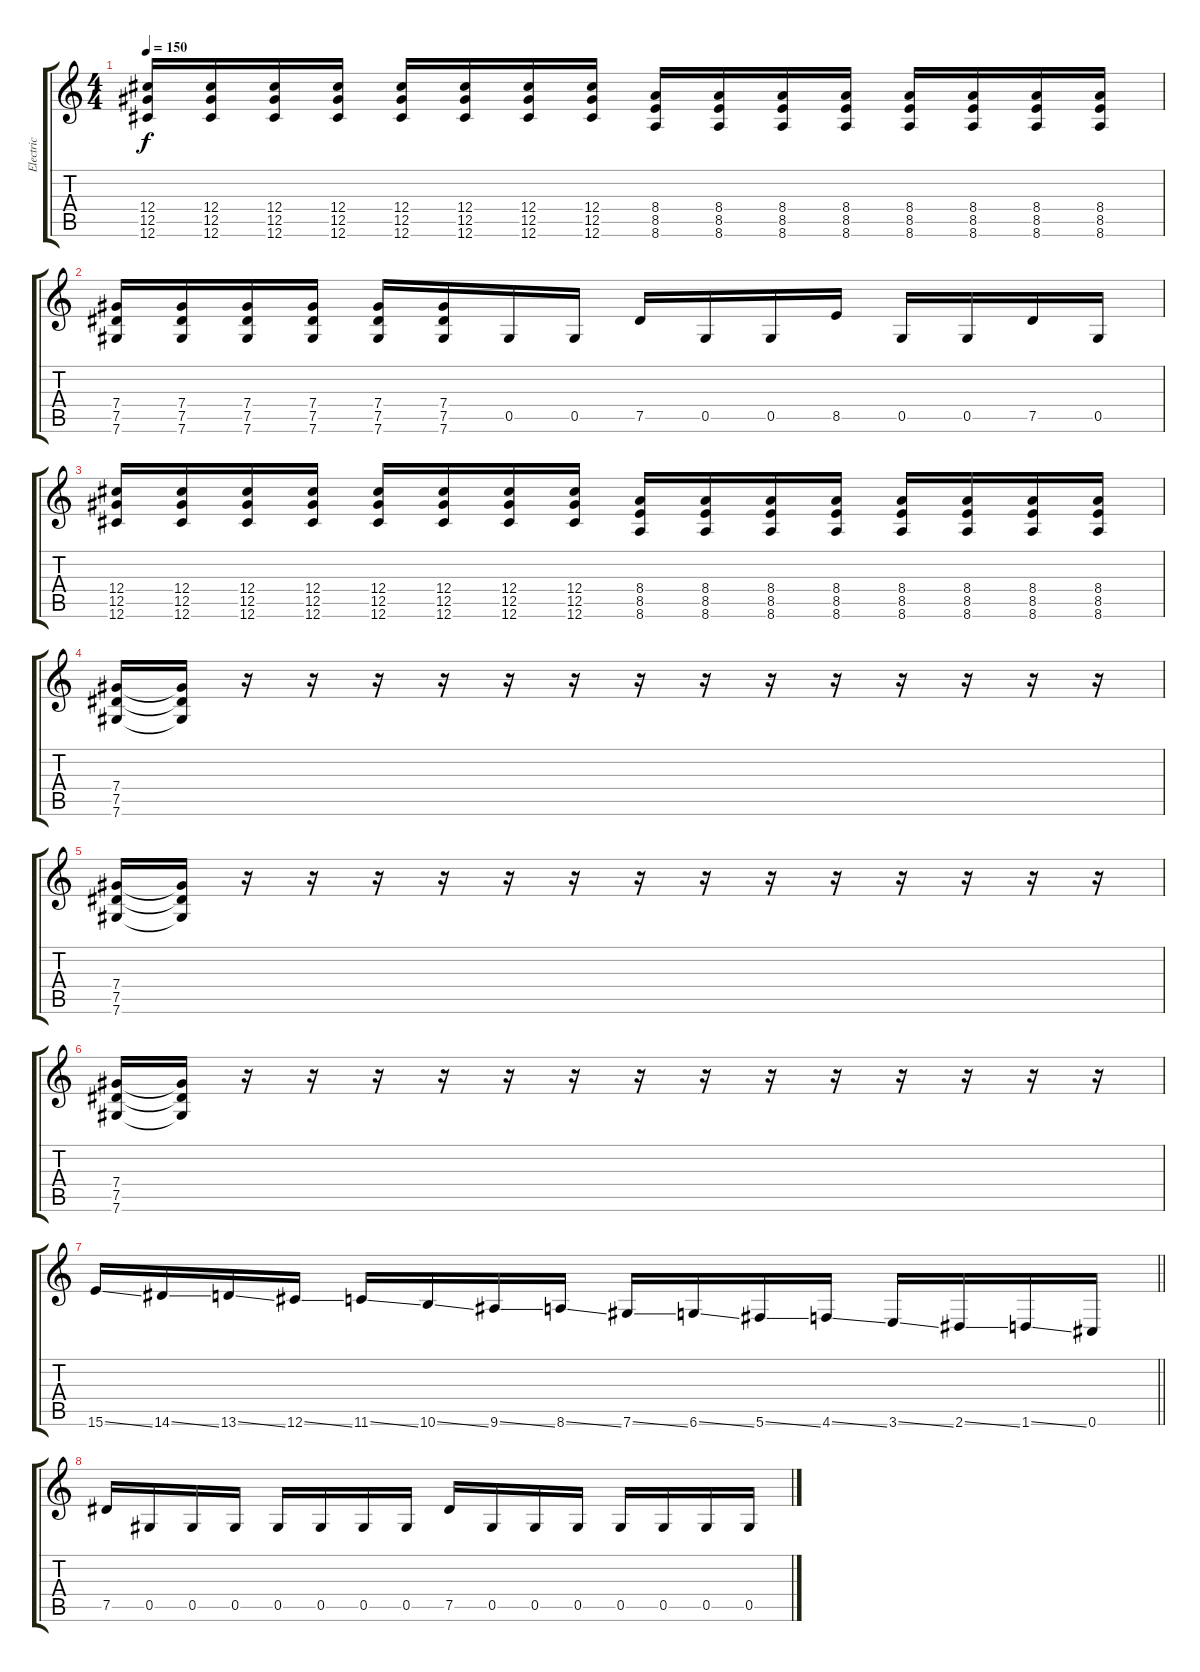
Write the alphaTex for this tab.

\track ("Electric" "Electric") {instrument distortionguitar}
\staff {score tabs}
\tuning (Eb4 Bb3 Gb3 Db3 Ab2 Db2) {hide}
\ts (4 4)
\tempo 150
\clef g2
\ks c
(12.4 12.5 12.6).16{dy f} (12.4 12.5 12.6).16 (12.4 12.5 12.6).16 (12.4 12.5 12.6).16 (12.4 12.5 12.6).16 (12.4 12.5 12.6).16 (12.4 12.5 12.6).16 (12.4 12.5 12.6).16 (8.4 8.5 8.6).16 (8.4 8.5 8.6).16 (8.4 8.5 8.6).16 (8.4 8.5 8.6).16 (8.4 8.5 8.6).16 (8.4 8.5 8.6).16 (8.4 8.5 8.6).16 (8.4 8.5 8.6).16 |
(7.4 7.5 7.6).16 (7.4 7.5 7.6).16 (7.4 7.5 7.6).16 (7.4 7.5 7.6).16 (7.4 7.5 7.6).16 (7.4 7.5 7.6).16 0.5.16 0.5.16 7.5.16 0.5.16 0.5.16 8.5.16 0.5.16 0.5.16 7.5.16 0.5.16 |
(12.4 12.5 12.6).16 (12.4 12.5 12.6).16 (12.4 12.5 12.6).16 (12.4 12.5 12.6).16 (12.4 12.5 12.6).16 (12.4 12.5 12.6).16 (12.4 12.5 12.6).16 (12.4 12.5 12.6).16 (8.4 8.5 8.6).16 (8.4 8.5 8.6).16 (8.4 8.5 8.6).16 (8.4 8.5 8.6).16 (8.4 8.5 8.6).16 (8.4 8.5 8.6).16 (8.4 8.5 8.6).16 (8.4 8.5 8.6).16 |
(7.4 7.5 7.6).16 (7.4{t} 7.5{t} 7.6{t}).16 r.16 r.16 r.16 r.16 r.16 r.16 r.16 r.16 r.16 r.16 r.16 r.16 r.16 r.16 |
(7.4 7.5 7.6).16 (7.4{t} 7.5{t} 7.6{t}).16 r.16 r.16 r.16 r.16 r.16 r.16 r.16 r.16 r.16 r.16 r.16 r.16 r.16 r.16 |
(7.4 7.5 7.6).16 (7.4{t} 7.5{t} 7.6{t}).16 r.16 r.16 r.16 r.16 r.16 r.16 r.16 r.16 r.16 r.16 r.16 r.16 r.16 r.16 |
\barLineRight lightlight
15.6{ss}.16 14.6{ss}.16 13.6{ss}.16 12.6{ss}.16 11.6{ss}.16 10.6{ss}.16 9.6{ss}.16 8.6{ss}.16 7.6{ss}.16 6.6{ss}.16 5.6{ss}.16 4.6{ss}.16 3.6{ss}.16 2.6{ss}.16 1.6{ss}.16 0.6.16 |
7.5.16 0.5.16 0.5.16 0.5.16 0.5.16 0.5.16 0.5.16 0.5.16 7.5.16 0.5.16 0.5.16 0.5.16 0.5.16 0.5.16 0.5.16 0.5.16
